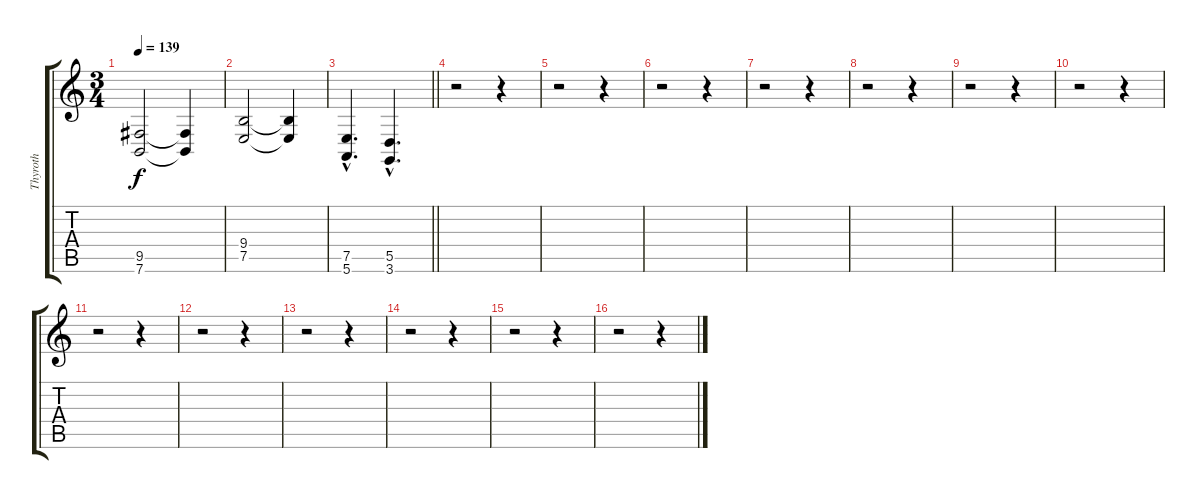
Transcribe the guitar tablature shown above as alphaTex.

\track ("Thyroth" "Thyroth") {instrument choiraahs}
\staff {score tabs}
\tuning (E4 B3 G3 D3 A2 E2) {hide}
\ts (3 4)
\tempo 139
\clef g2
\ks c
(9.5 7.6).2{dy f} (9.5{t} 7.6{t}).4 |
(9.4 7.5).2 (9.4{t} 7.5{t}).4 |
\barLineRight lightlight
(7.5{hac} 5.6{hac}).4{d} (5.5{hac} 3.6{hac}).4{d} |
r.2 r.4 |
r.2 r.4 |
r.2 r.4 |
r.2 r.4 |
r.2 r.4 |
r.2 r.4 |
r.2 r.4 |
r.2 r.4 |
r.2 r.4 |
r.2 r.4 |
r.2 r.4 |
r.2 r.4 |
r.2 r.4
